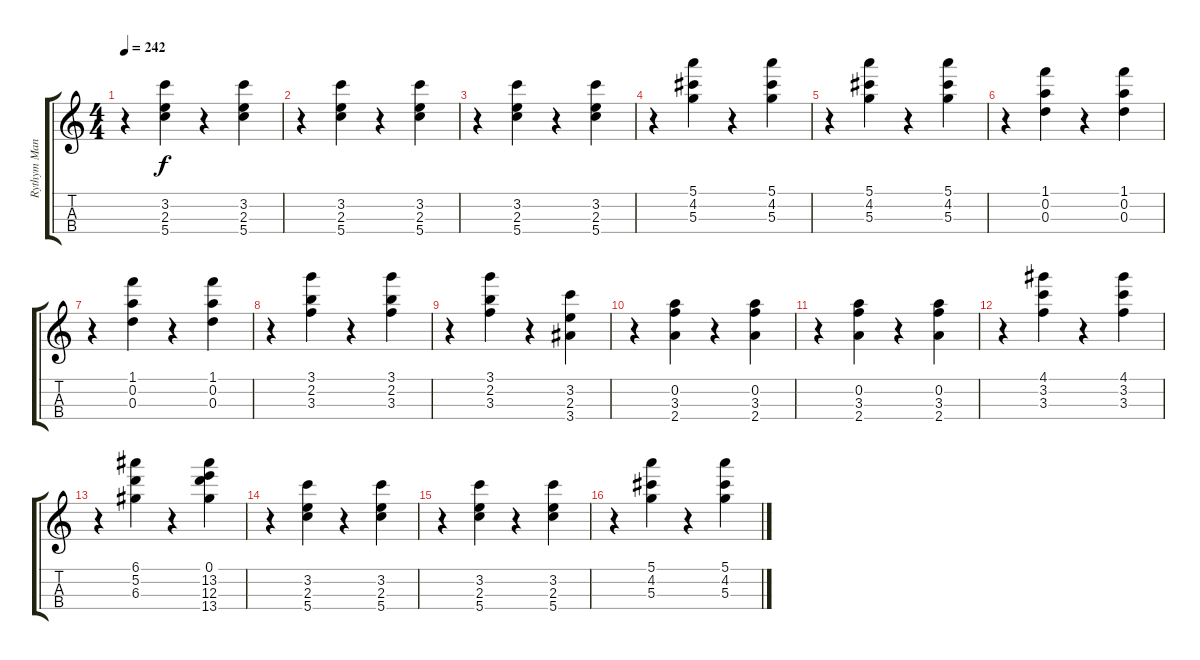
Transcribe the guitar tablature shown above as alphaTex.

\track ("Rythym Mandolin" "Rythym Man") {instrument banjo}
\staff {score tabs}
\tuning (E5 A4 D4 G3) {hide}
\displaytranspose 12
\ts (4 4)
\tempo 242
\clef g2
\ks c
r.4{dy f} (3.2 2.3 5.4).4 r.4 (3.2 2.3 5.4).4 |
r.4 (3.2 2.3 5.4).4 r.4 (3.2 2.3 5.4).4 |
r.4 (3.2 2.3 5.4).4 r.4 (3.2 2.3 5.4).4 |
r.4 (5.1 4.2 5.3).4 r.4 (5.1 4.2 5.3).4 |
r.4 (5.1 4.2 5.3).4 r.4 (5.1 4.2 5.3).4 |
r.4 (1.1 0.2 0.3).4 r.4 (1.1 0.2 0.3).4 |
r.4 (1.1 0.2 0.3).4 r.4 (1.1 0.2 0.3).4 |
r.4 (3.1 2.2 3.3).4 r.4 (3.1 2.2 3.3).4 |
r.4 (3.1 2.2 3.3).4 r.4 (3.2 2.3 3.4).4 |
r.4 (0.2 3.3 2.4).4 r.4 (0.2 3.3 2.4).4 |
r.4 (0.2 3.3 2.4).4 r.4 (0.2 3.3 2.4).4 |
r.4 (4.1 3.2 3.3).4 r.4 (4.1 3.2 3.3).4 |
r.4 (6.1 5.2 6.3).4 r.4 (0.1 13.2 12.3 13.4).4 |
r.4 (3.2 2.3 5.4).4 r.4 (3.2 2.3 5.4).4 |
r.4 (3.2 2.3 5.4).4 r.4 (3.2 2.3 5.4).4 |
r.4 (5.1 4.2 5.3).4 r.4 (5.1 4.2 5.3).4
